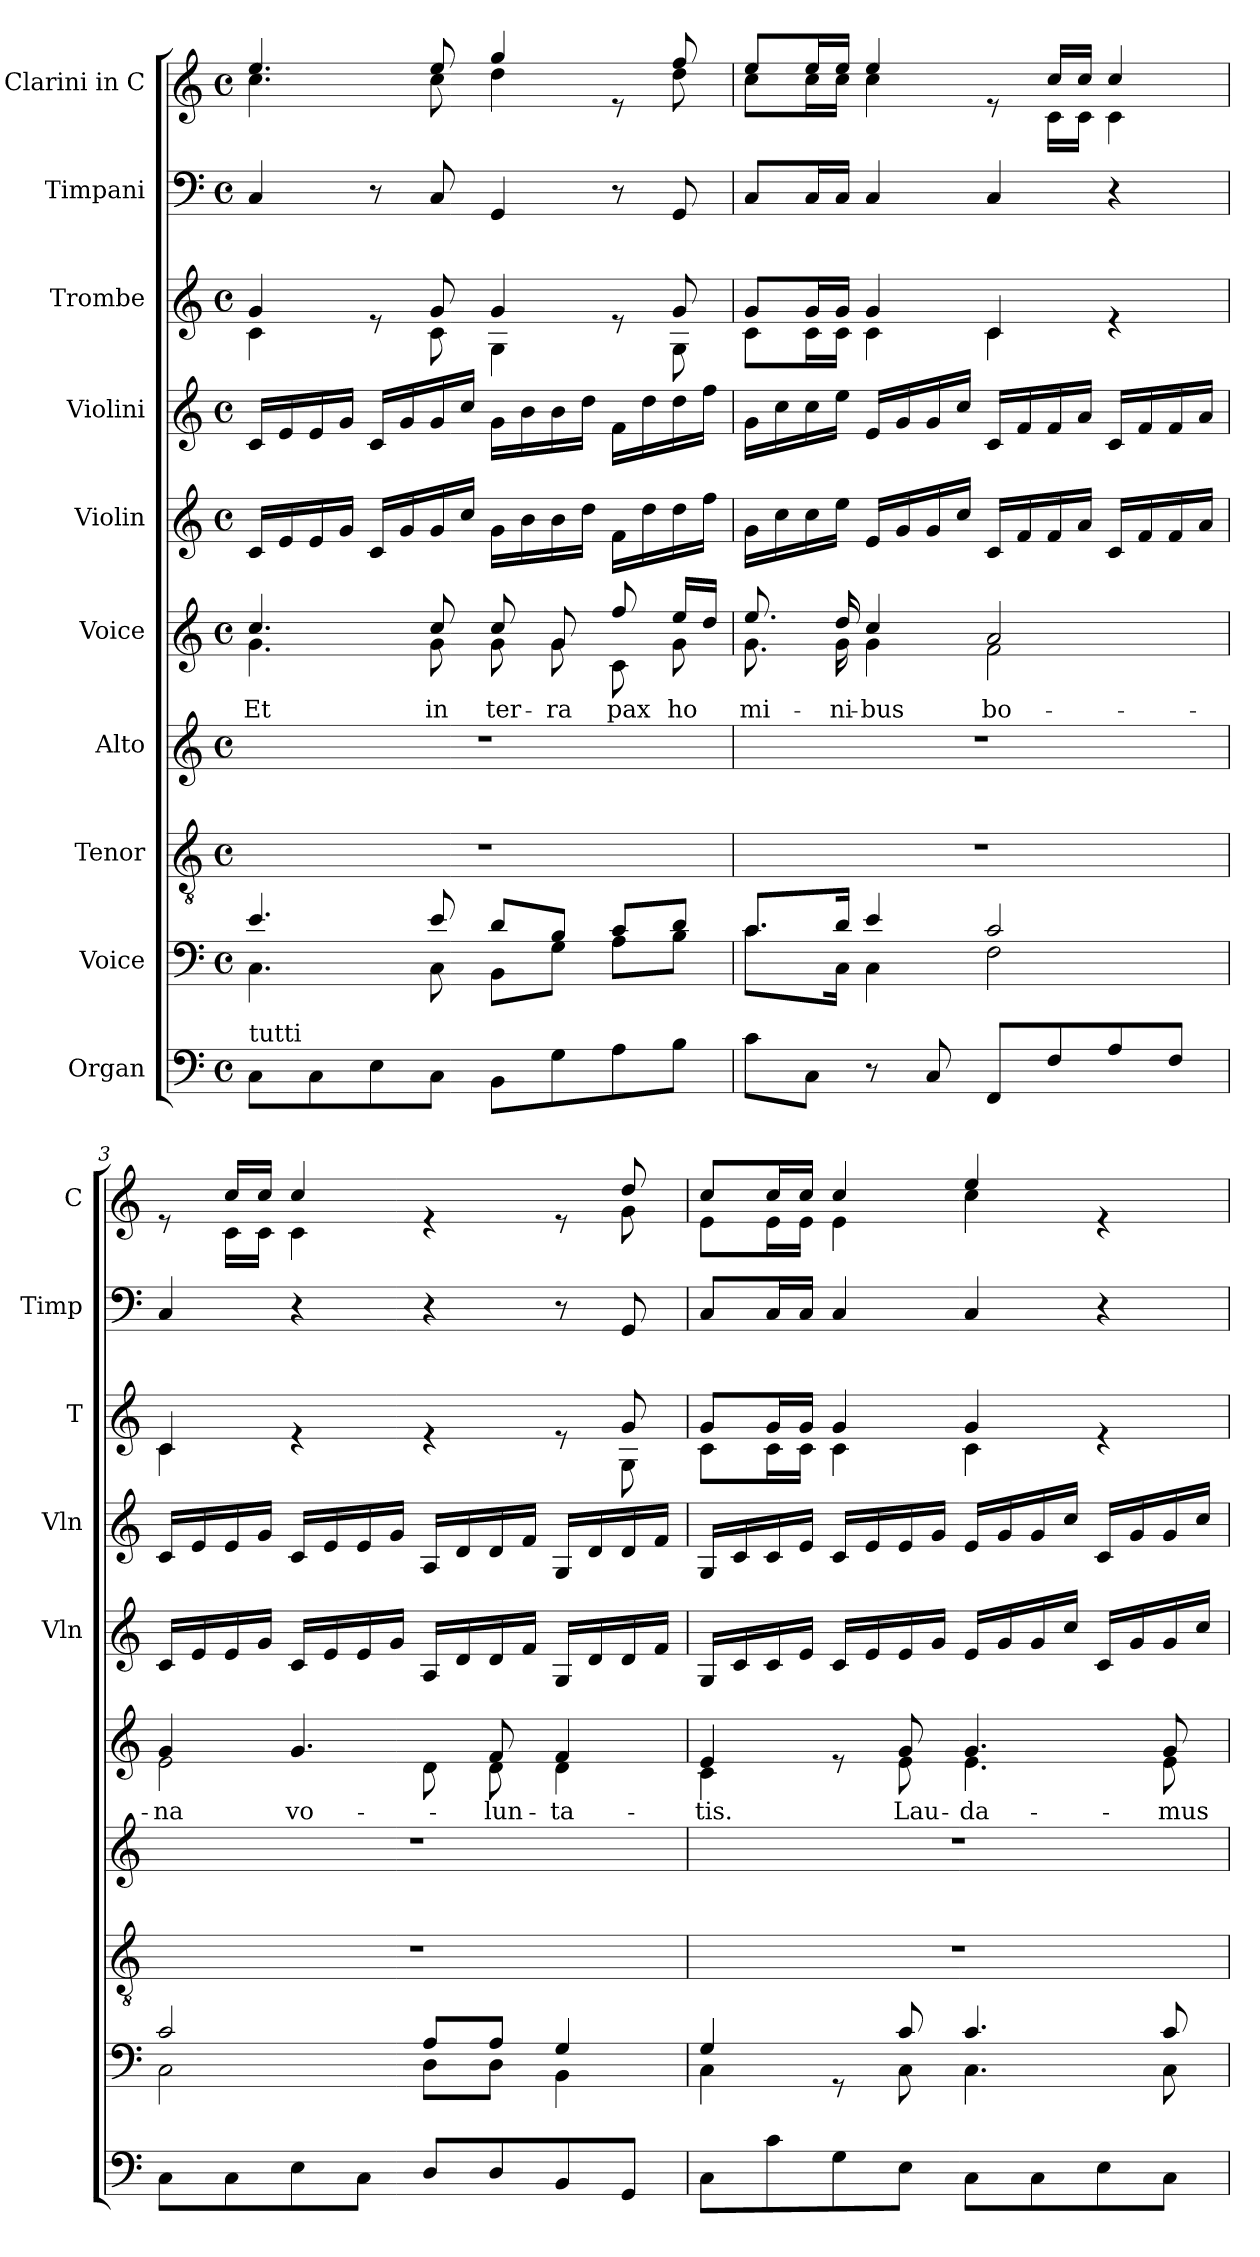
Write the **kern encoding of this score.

**kern	**kern	**kern	**kern	**kern	**text	**kern	**kern	**kern	**kern	**kern
*part10	*part9	*part8	*part7	*part6	*part6	*part5	*part4	*part3	*part2	*part1
*staff10	*staff9	*staff8	*staff7	*staff6	*staff6	*staff5	*staff4	*staff3	*staff2	*staff1
*I"Organ	*I"Voice	*I"Tenor	*I"Alto	*I"Voice	*	*I"Violin	*I"Violini	*I"Trombe	*I"Timpani	*I"Clarini in C
*	*	*	*	*	*	*I'Vln	*I'Vln	*I'T	*I'Timp	*I'C
*clefF4	*clefF4	*clefGv2	*clefG2	*clefG2	*	*clefG2	*clefG2	*clefG2	*clefF4	*clefG2
*k[]	*k[]	*k[]	*k[]	*k[]	*	*k[]	*k[]	*k[]	*k[]	*k[]
*M4/4	*M4/4	*M4/4	*M4/4	*M4/4	*	*M4/4	*M4/4	*M4/4	*M4/4	*M4/4
*met(c)	*met(c)	*met(c)	*met(c)	*met(c)	*	*met(c)	*met(c)	*met(c)	*met(c)	*met(c)
*MM90	*MM90	*MM90	*MM90	*MM90	*	*MM90	*MM90	*MM90	*MM90	*MM90
=1	=1	=1	=1	=1	=1	=1	=1	=1	=1	=1
*	*^	*	*	*	*	*	*	*	*	*
!	!	!	!	!	!	!	!	!	!	!	!LO:TX:a:B:t=[
!	!	!	!	!	!	!	!	!	!	!	!LO:TX:a:B:t=] Allegro
!LO:TX:a:t=tutti	!	!	!	!	!	!	!	!	!	!	!
!	!	!	!	!	!	!LO:LY:b	!	!	!	!	!
*	*	*	*	*	*^	*	*	*	*^	*	*^
8C\L	4.e/	4.C\	1r	1r	4.cc/	4.g\	Et	16c/LL	16c/LL	4g/	4c\	4C/	4.ee/	4.cc\
.	.	.	.	.	.	.	.	16e/	16e/	.	.	.	.	.
8C\	.	.	.	.	.	.	.	16e/	16e/	.	.	.	.	.
.	.	.	.	.	.	.	.	16g/JJ	16g/JJ	.	.	.	.	.
8E\	.	.	.	.	.	.	.	16c/LL	16c/LL	8re	8ryy	8r	.	.
.	.	.	.	.	.	.	.	16g/	16g/	.	.	.	.	.
!	!	!	!	!	!	!	!LO:LY:b	!	!	!	!	!	!	!
8C\J	8e/	8C\	.	.	8cc/	8g\	in	16g/	16g/	8g/	8c\	8C/	8ee/	8cc\
.	.	.	.	.	.	.	.	16cc/JJ	16cc/JJ	.	.	.	.	.
!	!	!	!	!	!	!	!LO:LY:b	!	!	!	!	!	!	!
8BB\L	8d/L	8BB\L	.	.	8cc/	8g\	ter-	16g\LL	16g\LL	4g/	4G\	4GG/	4gg/	4dd\
.	.	.	.	.	.	.	.	16b\	16b\	.	.	.	.	.
!	!	!	!	!	!	!	!LO:LY:b	!	!	!	!	!	!	!
8G\	8B/J	8G\J	.	.	8g/	8g\	-ra	16b\	16b\	.	.	.	.	.
.	.	.	.	.	.	.	.	16dd\JJ	16dd\JJ	.	.	.	.	.
!	!	!	!	!	!	!	!LO:LY:b	!	!	!	!	!	!	!
8A\	8c/L	8A\L	.	.	8ff/	8c\	pax	16f\LL	16f\LL	8re	8ryy	8r	8re	8ryy
.	.	.	.	.	.	.	.	16dd\	16dd\	.	.	.	.	.
!	!	!	!	!	!	!	!LO:LY:b	!	!	!	!	!	!	!
8B\J	8d/J	8B\J	.	.	16ee/LL	8g\	ho	16dd\	16dd\	8g/	8G\	8GG/	8ff/	8dd\
.	.	.	.	.	16dd/JJ	.	.	16ff\JJ	16ff\JJ	.	.	.	.	.
=2	=2	=2	=2	=2	=2	=2	=2	=2	=2	=2	=2	=2	=2	=2
!	!	!	!	!	!	!	!LO:LY:b	!	!	!	!	!	!	!
8c\L	8.c/L	8.c\L	1r	1r	8.ee/	8.g\	mi-	16g\LL	16g\LL	8g/L	8c\L	8C/L	8ee/L	8cc\L
.	.	.	.	.	.	.	.	16cc\	16cc\	.	.	.	.	.
8C\J	.	.	.	.	.	.	.	16cc\	16cc\	16g/L	16c\L	16C/L	16ee/L	16cc\L
!	!	!	!	!	!	!	!LO:LY:b	!	!	!	!	!	!	!
.	16d/Jk	16C\Jk	.	.	16dd/	16g\	-ni-	16ee\JJ	16ee\JJ	16g/JJ	16c\JJ	16C/JJ	16ee/JJ	16cc\JJ
!	!	!	!	!	!	!	!LO:LY:b	!	!	!	!	!	!	!
8r	4e/	4C\	.	.	4cc/	4g\	-bus	16e/LL	16e/LL	4g/	4c\	4C/	4ee/	4cc\
.	.	.	.	.	.	.	.	16g/	16g/	.	.	.	.	.
8C/	.	.	.	.	.	.	.	16g/	16g/	.	.	.	.	.
.	.	.	.	.	.	.	.	16cc/JJ	16cc/JJ	.	.	.	.	.
!	!	!	!	!	!	!	!LO:LY:b	!	!	!	!	!	!	!
8FF/L	2c/	2F\	.	.	2a/	2f\	bo-	16c/LL	16c/LL	4c/	4c\	4C/	8re	8ryy
.	.	.	.	.	.	.	.	16f/	16f/	.	.	.	.	.
8F/	.	.	.	.	.	.	.	16f/	16f/	.	.	.	16cc/LL	16c\LL
.	.	.	.	.	.	.	.	16a/JJ	16a/JJ	.	.	.	16cc/JJ	16c\JJ
8A/	.	.	.	.	.	.	.	16c/LL	16c/LL	4re	4ryy	4r	4cc/	4c\
.	.	.	.	.	.	.	.	16f/	16f/	.	.	.	.	.
8F/J	.	.	.	.	.	.	.	16f/	16f/	.	.	.	.	.
.	.	.	.	.	.	.	.	16a/JJ	16a/JJ	.	.	.	.	.
!!LO:PB:g=z	!!
=3	=3	=3	=3	=3	=3	=3	=3	=3	=3	=3	=3	=3	=3	=3
!	!	!	!	!	!	!	!LO:LY:b	!	!	!	!	!	!	!
8C\L	2c/	2C\	1r	1r	4g/	2e\	-na	16c/LL	16c/LL	4c/	4c\	4C/	8re	8ryy
.	.	.	.	.	.	.	.	16e/	16e/	.	.	.	.	.
8C\	.	.	.	.	.	.	.	16e/	16e/	.	.	.	16cc/LL	16c\LL
.	.	.	.	.	.	.	.	16g/JJ	16g/JJ	.	.	.	16cc/JJ	16c\JJ
!	!	!	!	!	!	!	!LO:LY:b	!	!	!	!	!	!	!
8E\	.	.	.	.	4.g/	.	vo-	16c/LL	16c/LL	4re	8ryy	4r	4cc/	4c\
.	.	.	.	.	.	.	.	16e/	16e/	.	.	.	.	.
*	*	*	*	*	*	*	*	*	*	*v	*v	*	*	*
8C\J	.	.	.	.	.	.	.	16e/	16e/	.	.	.	.
.	.	.	.	.	.	.	.	16g/JJ	16g/JJ	.	.	.	.
8D/L	8A/L	8D\L	.	.	.	8d\	.	16A/LL	16A/LL	4re	4r	4re	4.ryy
.	.	.	.	.	.	.	.	16d/	16d/	.	.	.	.
!	!	!	!	!	!	!	!LO:LY:b	!	!	!	!	!	!
8D/	8A/J	8D\J	.	.	8f/	8d\	-lun-	16d/	16d/	.	.	.	.
.	.	.	.	.	.	.	.	16f/JJ	16f/JJ	.	.	.	.
!	!	!	!	!	!	!	!LO:LY:b	!	!	!	!	!	!
8BB/	4G/	4BB\	.	.	4f/	4d\	-ta-	16G/LL	16G/LL	8re	8r	8re	.
.	.	.	.	.	.	.	.	16d/	16d/	.	.	.	.
*	*	*	*	*	*	*	*	*	*	*^	*	*	*
8GG/J	.	.	.	.	.	.	.	16d/	16d/	8g/	8G\	8GG/	8dd/	8g\
.	.	.	.	.	.	.	.	16f/JJ	16f/JJ	.	.	.	.	.
=4	=4	=4	=4	=4	=4	=4	=4	=4	=4	=4	=4	=4	=4	=4
!	!	!	!	!	!	!	!LO:LY:b	!	!	!	!	!	!	!
8C\L	4G/	4C\	1r	1r	4e/	4c\	-tis.	16G/LL	16G/LL	8g/L	8c\L	8C/L	8cc/L	8e\L
.	.	.	.	.	.	.	.	16c/	16c/	.	.	.	.	.
8c\	.	.	.	.	.	.	.	16c/	16c/	16g/L	16c\L	16C/L	16cc/L	16e\L
.	.	.	.	.	.	.	.	16e/JJ	16e/JJ	16g/JJ	16c\JJ	16C/JJ	16cc/JJ	16e\JJ
8G\	8rGG	8ryy	.	.	8re	8ryy	.	16c/LL	16c/LL	4g/	4c\	4C/	4cc/	4e\
.	.	.	.	.	.	.	.	16e/	16e/	.	.	.	.	.
!	!	!	!	!	!	!	!LO:LY:b	!	!	!	!	!	!	!
8E\J	8c/	8C\	.	.	8g/	8e\	Lau-	16e/	16e/	.	.	.	.	.
.	.	.	.	.	.	.	.	16g/JJ	16g/JJ	.	.	.	.	.
!	!	!	!	!	!	!	!LO:LY:b	!	!	!	!	!	!	!
8C\L	4.c/	4.C\	.	.	4.g/	4.e\	-da-	16e/LL	16e/LL	4g/	4c\	4C/	4ee/	4cc\
.	.	.	.	.	.	.	.	16g/	16g/	.	.	.	.	.
8C\	.	.	.	.	.	.	.	16g/	16g/	.	.	.	.	.
.	.	.	.	.	.	.	.	16cc/JJ	16cc/JJ	.	.	.	.	.
8E\	.	.	.	.	.	.	.	16c/LL	16c/LL	4re	4ryy	4r	4re	4ryy
.	.	.	.	.	.	.	.	16g/	16g/	.	.	.	.	.
!	!	!	!	!	!	!	!LO:LY:b	!	!	!	!	!	!	!
8C\J	8c/	8C\	.	.	8g/	8e\	-mus	16g/	16g/	.	.	.	.	.
.	.	.	.	.	.	.	.	16cc/JJ	16cc/JJ	.	.	.	.	.
*	*v	*v	*	*	*v	*v	*	*	*	*v	*v	*	*v	*v
=	=	=	=	=	=	=	=	=	=	=
*-	*-	*-	*-	*-	*-	*-	*-	*-	*-	*-
